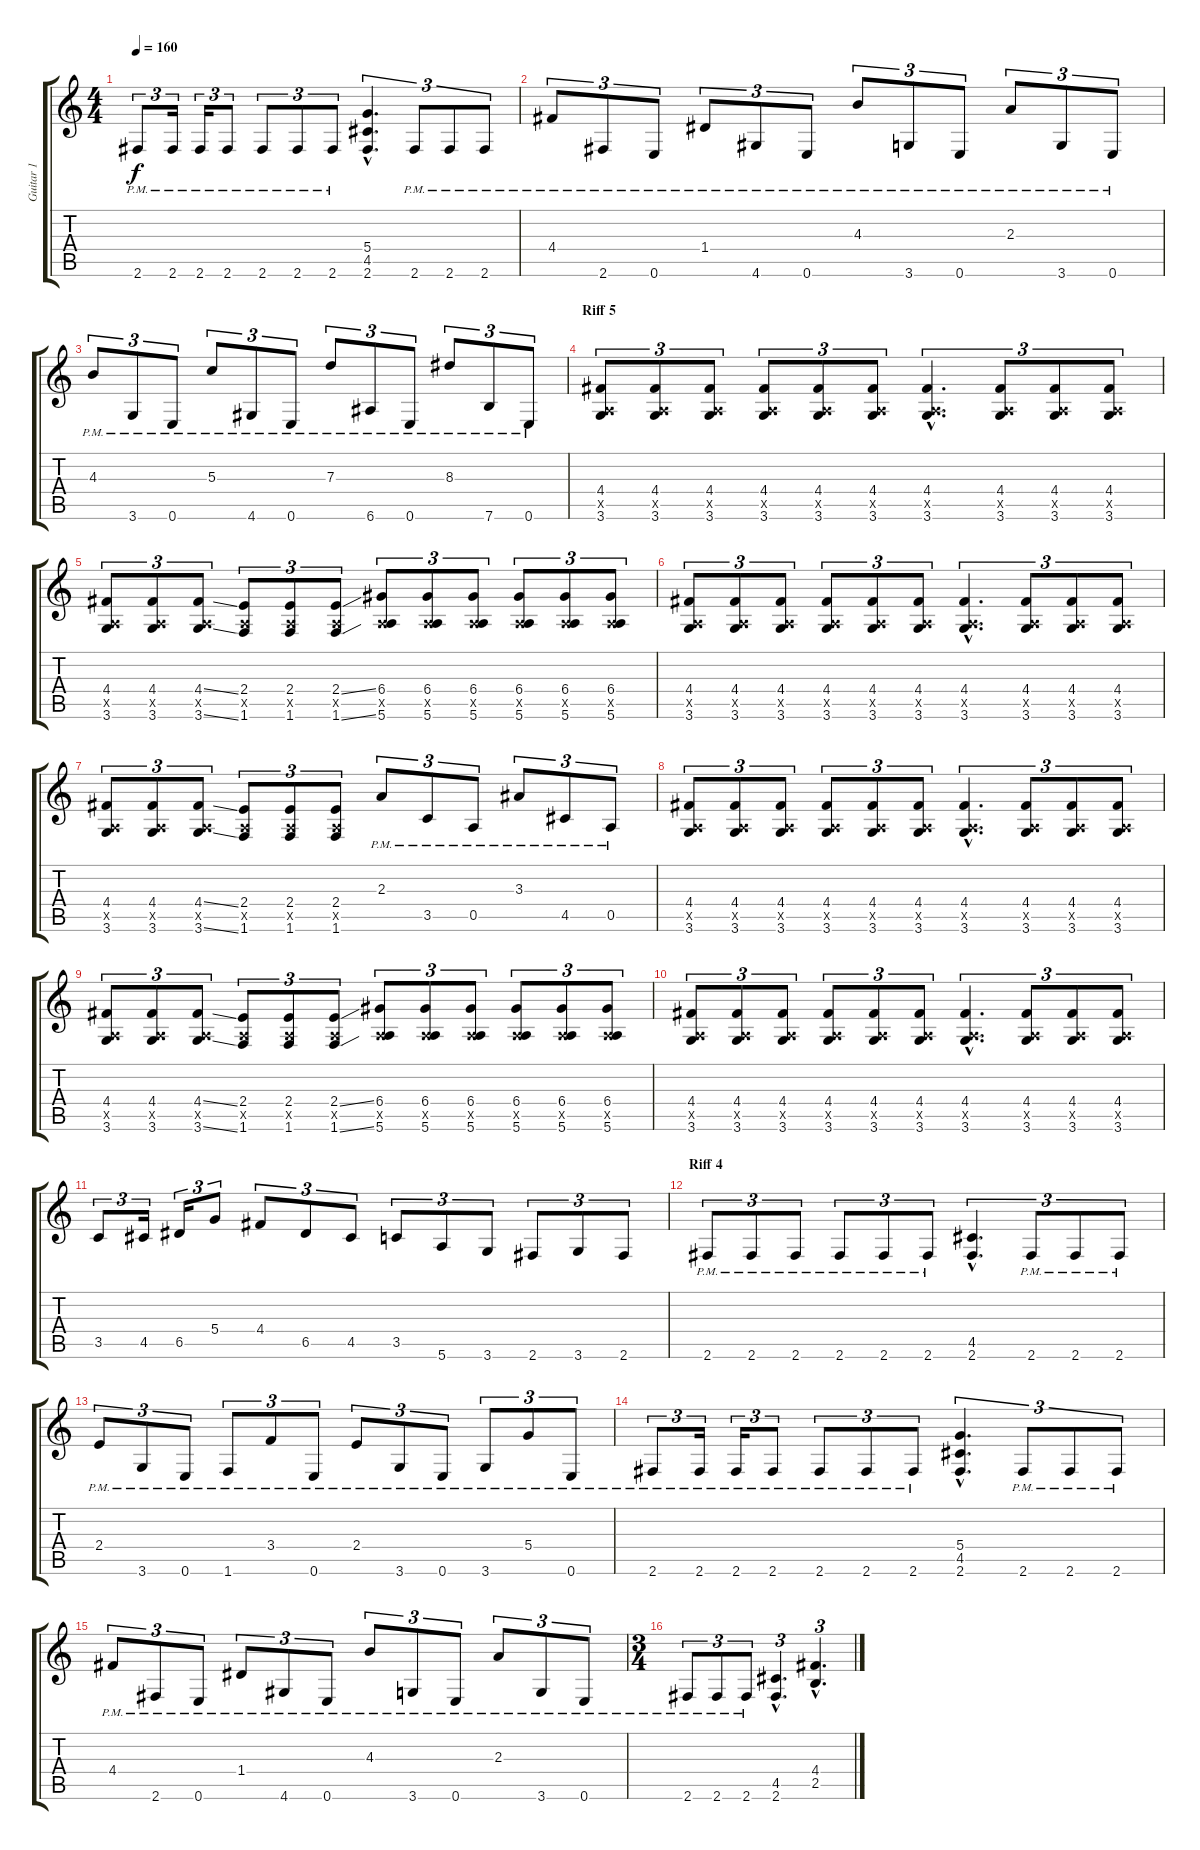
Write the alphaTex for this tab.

\track ("Guitar 1" "Guitar 1") {instrument distortionguitar}
\staff {score tabs}
\tuning (E4 B3 G3 D3 A2 E2) {hide}
\ts (4 4)
\tempo 160
\clef g2
\ks c
2.6{pm}.8{tu (3 2) dy f} 2.6{pm}.16{tu (3 2)} 2.6{pm}.16{tu (3 2)} 2.6{pm}.8{tu (3 2)} 2.6{pm}.8{tu (3 2)} 2.6{pm}.8{tu (3 2)} 2.6{pm}.8{tu (3 2)} (5.4{hac} 4.5{hac} 2.6{hac}).4{d tu (3 2)} 2.6{pm}.8{tu (3 2)} 2.6{pm}.8{tu (3 2)} 2.6{pm}.8{tu (3 2)} |
4.4{pm}.8{tu (3 2)} 2.6{pm}.8{tu (3 2)} 0.6{pm}.8{tu (3 2)} 1.4{pm}.8{tu (3 2)} 4.6{pm}.8{tu (3 2)} 0.6{pm}.8{tu (3 2)} 4.3{pm}.8{tu (3 2)} 3.6{pm}.8{tu (3 2)} 0.6{pm}.8{tu (3 2)} 2.3{pm}.8{tu (3 2)} 3.6{pm}.8{tu (3 2)} 0.6{pm}.8{tu (3 2)} |
4.3{pm}.8{tu (3 2)} 3.6{pm}.8{tu (3 2)} 0.6{pm}.8{tu (3 2)} 5.3{pm}.8{tu (3 2)} 4.6{pm}.8{tu (3 2)} 0.6{pm}.8{tu (3 2)} 7.3{pm}.8{tu (3 2)} 6.6{pm}.8{tu (3 2)} 0.6{pm}.8{tu (3 2)} 8.3{pm}.8{tu (3 2)} 7.6{pm}.8{tu (3 2)} 0.6{pm}.8{tu (3 2)} |
\section ("" "Riff 5")
(4.4 0.5{x} 3.6).8{tu (3 2)} (4.4 0.5{x} 3.6).8{tu (3 2)} (4.4 0.5{x} 3.6).8{tu (3 2)} (4.4 0.5{x} 3.6).8{tu (3 2)} (4.4 0.5{x} 3.6).8{tu (3 2)} (4.4 0.5{x} 3.6).8{tu (3 2)} (4.4{hac} 0.5{hac x} 3.6{hac}).4{d tu (3 2)} (4.4 0.5{x} 3.6).8{tu (3 2)} (4.4 0.5{x} 3.6).8{tu (3 2)} (4.4 0.5{x} 3.6).8{tu (3 2)} |
(4.4 0.5{x} 3.6).8{tu (3 2)} (4.4 0.5{x} 3.6).8{tu (3 2)} (4.4{ss} 0.5{x} 3.6{ss}).8{tu (3 2)} (2.4 0.5{x} 1.6).8{tu (3 2)} (2.4 0.5{x} 1.6).8{tu (3 2)} (2.4{ss} 0.5{x} 1.6{ss}).8{tu (3 2)} (6.4 0.5{x} 5.6).8{tu (3 2)} (6.4 0.5{x} 5.6).8{tu (3 2)} (6.4 0.5{x} 5.6).8{tu (3 2)} (6.4 0.5{x} 5.6).8{tu (3 2)} (6.4 0.5{x} 5.6).8{tu (3 2)} (6.4 0.5{x} 5.6).8{tu (3 2)} |
(4.4 0.5{x} 3.6).8{tu (3 2)} (4.4 0.5{x} 3.6).8{tu (3 2)} (4.4 0.5{x} 3.6).8{tu (3 2)} (4.4 0.5{x} 3.6).8{tu (3 2)} (4.4 0.5{x} 3.6).8{tu (3 2)} (4.4 0.5{x} 3.6).8{tu (3 2)} (4.4{hac} 0.5{hac x} 3.6{hac}).4{d tu (3 2)} (4.4 0.5{x} 3.6).8{tu (3 2)} (4.4 0.5{x} 3.6).8{tu (3 2)} (4.4 0.5{x} 3.6).8{tu (3 2)} |
(4.4 0.5{x} 3.6).8{tu (3 2)} (4.4 0.5{x} 3.6).8{tu (3 2)} (4.4{ss} 0.5{x} 3.6{ss}).8{tu (3 2)} (2.4 0.5{x} 1.6).8{tu (3 2)} (2.4 0.5{x} 1.6).8{tu (3 2)} (2.4 0.5{x} 1.6).8{tu (3 2)} 2.3{pm}.8{tu (3 2)} 3.5{pm}.8{tu (3 2)} 0.5{pm}.8{tu (3 2)} 3.3{pm}.8{tu (3 2)} 4.5{pm}.8{tu (3 2)} 0.5{pm}.8{tu (3 2)} |
(4.4 0.5{x} 3.6).8{tu (3 2)} (4.4 0.5{x} 3.6).8{tu (3 2)} (4.4 0.5{x} 3.6).8{tu (3 2)} (4.4 0.5{x} 3.6).8{tu (3 2)} (4.4 0.5{x} 3.6).8{tu (3 2)} (4.4 0.5{x} 3.6).8{tu (3 2)} (4.4{hac} 0.5{hac x} 3.6{hac}).4{d tu (3 2)} (4.4 0.5{x} 3.6).8{tu (3 2)} (4.4 0.5{x} 3.6).8{tu (3 2)} (4.4 0.5{x} 3.6).8{tu (3 2)} |
(4.4 0.5{x} 3.6).8{tu (3 2)} (4.4 0.5{x} 3.6).8{tu (3 2)} (4.4{ss} 0.5{x} 3.6{ss}).8{tu (3 2)} (2.4 0.5{x} 1.6).8{tu (3 2)} (2.4 0.5{x} 1.6).8{tu (3 2)} (2.4{ss} 0.5{x} 1.6{ss}).8{tu (3 2)} (6.4 0.5{x} 5.6).8{tu (3 2)} (6.4 0.5{x} 5.6).8{tu (3 2)} (6.4 0.5{x} 5.6).8{tu (3 2)} (6.4 0.5{x} 5.6).8{tu (3 2)} (6.4 0.5{x} 5.6).8{tu (3 2)} (6.4 0.5{x} 5.6).8{tu (3 2)} |
(4.4 0.5{x} 3.6).8{tu (3 2)} (4.4 0.5{x} 3.6).8{tu (3 2)} (4.4 0.5{x} 3.6).8{tu (3 2)} (4.4 0.5{x} 3.6).8{tu (3 2)} (4.4 0.5{x} 3.6).8{tu (3 2)} (4.4 0.5{x} 3.6).8{tu (3 2)} (4.4{hac} 0.5{hac x} 3.6{hac}).4{d tu (3 2)} (4.4 0.5{x} 3.6).8{tu (3 2)} (4.4 0.5{x} 3.6).8{tu (3 2)} (4.4 0.5{x} 3.6).8{tu (3 2)} |
3.5.8{tu (3 2)} 4.5.16{tu (3 2)} 6.5.16{tu (3 2)} 5.4.8{tu (3 2)} 4.4.8{tu (3 2)} 6.5.8{tu (3 2)} 4.5.8{tu (3 2)} 3.5.8{tu (3 2)} 5.6.8{tu (3 2)} 3.6.8{tu (3 2)} 2.6.8{tu (3 2)} 3.6.8{tu (3 2)} 2.6.8{tu (3 2)} |
\section ("" "Riff 4")
2.6{pm}.8{tu (3 2)} 2.6{pm}.8{tu (3 2)} 2.6{pm}.8{tu (3 2)} 2.6{pm}.8{tu (3 2)} 2.6{pm}.8{tu (3 2)} 2.6{pm}.8{tu (3 2)} (4.5{hac} 2.6{hac}).4{d tu (3 2)} 2.6{pm}.8{tu (3 2)} 2.6{pm}.8{tu (3 2)} 2.6{pm}.8{tu (3 2)} |
2.4{pm}.8{tu (3 2)} 3.6{pm}.8{tu (3 2)} 0.6{pm}.8{tu (3 2)} 1.6{pm}.8{tu (3 2)} 3.4{pm}.8{tu (3 2)} 0.6{pm}.8{tu (3 2)} 2.4{pm}.8{tu (3 2)} 3.6{pm}.8{tu (3 2)} 0.6{pm}.8{tu (3 2)} 3.6{pm}.8{tu (3 2)} 5.4{pm}.8{tu (3 2)} 0.6{pm}.8{tu (3 2)} |
2.6{pm}.8{tu (3 2)} 2.6{pm}.16{tu (3 2)} 2.6{pm}.16{tu (3 2)} 2.6{pm}.8{tu (3 2)} 2.6{pm}.8{tu (3 2)} 2.6{pm}.8{tu (3 2)} 2.6{pm}.8{tu (3 2)} (5.4{hac} 4.5{hac} 2.6{hac}).4{d tu (3 2)} 2.6{pm}.8{tu (3 2)} 2.6{pm}.8{tu (3 2)} 2.6{pm}.8{tu (3 2)} |
4.4{pm}.8{tu (3 2)} 2.6{pm}.8{tu (3 2)} 0.6{pm}.8{tu (3 2)} 1.4{pm}.8{tu (3 2)} 4.6{pm}.8{tu (3 2)} 0.6{pm}.8{tu (3 2)} 4.3{pm}.8{tu (3 2)} 3.6{pm}.8{tu (3 2)} 0.6{pm}.8{tu (3 2)} 2.3{pm}.8{tu (3 2)} 3.6{pm}.8{tu (3 2)} 0.6{pm}.8{tu (3 2)} |
\ts (3 4)
2.6{pm}.8{tu (3 2)} 2.6{pm}.8{tu (3 2)} 2.6{pm}.8{tu (3 2)} (4.5{hac} 2.6{hac}).4{d tu (3 2)} (4.4{hac} 2.5{hac}).4{d tu (3 2)}
